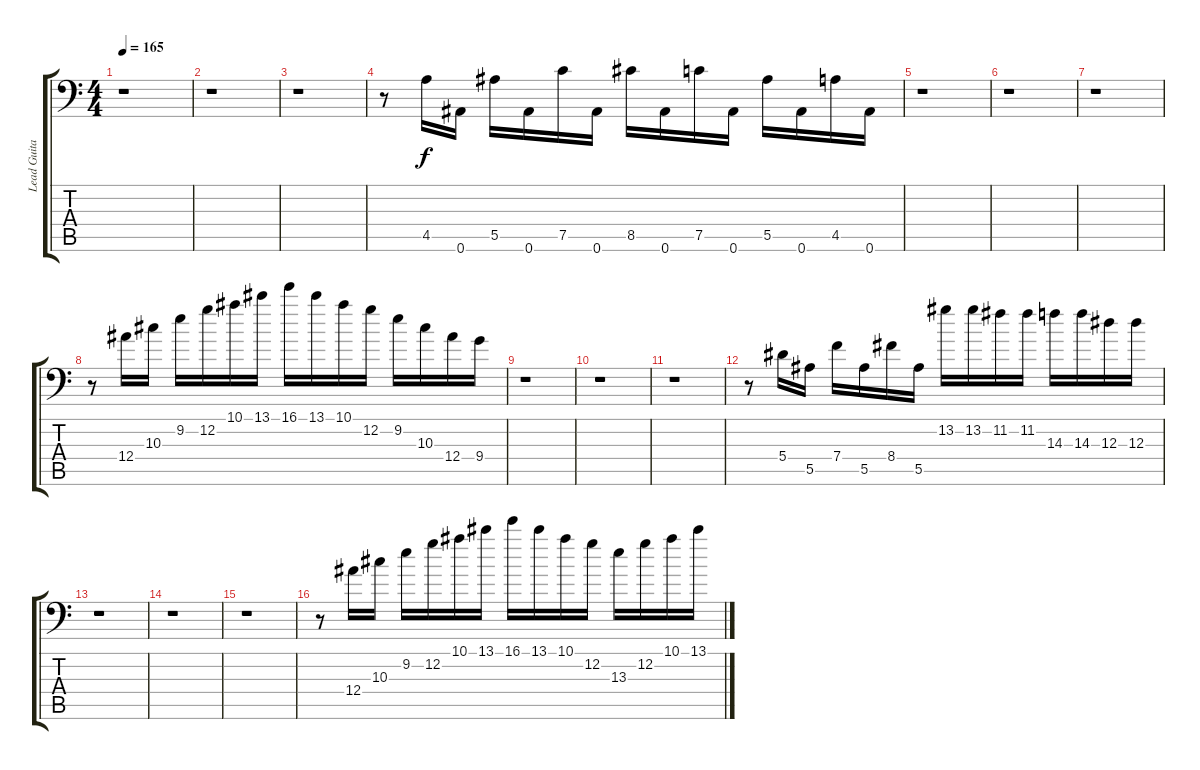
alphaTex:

\track ("Lead Guitar" "Lead Guita") {instrument distortionguitar}
\staff {score tabs}
\tuning (C4 G3 Eb3 Bb2 F2 Bb1) {hide}
\ts (4 4)
\tempo 165
\clef f4
\ks c
r.1{dy f} |
r.1 |
r.1 |
r.8 4.5.16 0.6.16 5.5.16 0.6.16 7.5.16 0.6.16 8.5.16 0.6.16 7.5.16 0.6.16 5.5.16 0.6.16 4.5.16 0.6.16 |
r.1 |
r.1 |
r.1 |
r.8 12.4.16 10.3.16 9.2.16 12.2.16 10.1.16 13.1.16 16.1.16 13.1.16 10.1.16 12.2.16 9.2.16 10.3.16 12.4.16 9.4.16 |
r.1 |
r.1 |
r.1 |
r.8 5.4.16 5.5.16 7.4.16 5.5.16 8.4.16 5.5.16 13.2.16 13.2.16 11.2.16 11.2.16 14.3.16 14.3.16 12.3.16 12.3.16 |
r.1 |
r.1 |
r.1 |
r.8 12.4.16 10.3.16 9.2.16 12.2.16 10.1.16 13.1.16 16.1.16 13.1.16 10.1.16 12.2.16 13.3.16 12.2.16 10.1.16 13.1.16
